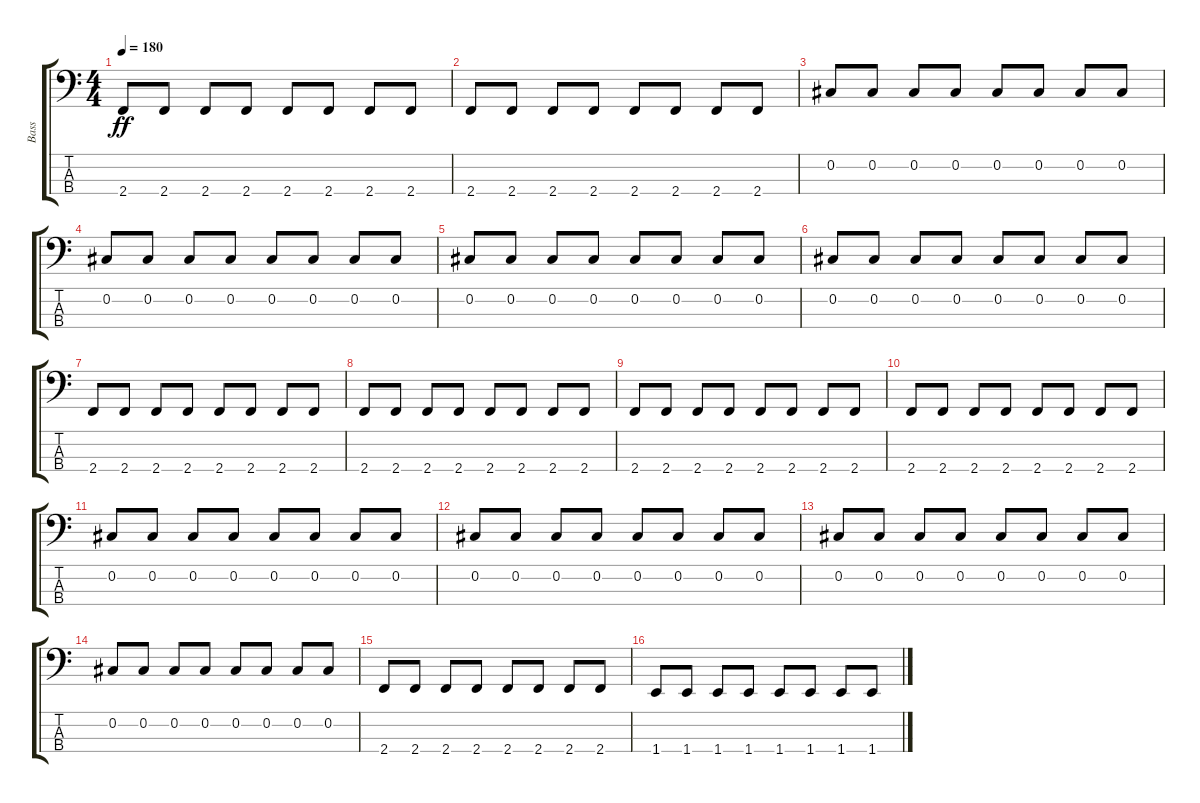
\track ("Bass" "Bass") {instrument electricbassfinger}
\staff {score tabs}
\tuning (Gb2 Db2 Ab1 Eb1) {hide}
\ts (4 4)
\tempo 180
\clef f4
\ks c
2.4.8{dy ff} 2.4.8 2.4.8 2.4.8 2.4.8 2.4.8 2.4.8 2.4.8 |
2.4.8 2.4.8 2.4.8 2.4.8 2.4.8 2.4.8 2.4.8 2.4.8 |
0.2.8 0.2.8 0.2.8 0.2.8 0.2.8 0.2.8 0.2.8 0.2.8 |
0.2.8 0.2.8 0.2.8 0.2.8 0.2.8 0.2.8 0.2.8 0.2.8 |
0.2.8 0.2.8 0.2.8 0.2.8 0.2.8 0.2.8 0.2.8 0.2.8 |
0.2.8 0.2.8 0.2.8 0.2.8 0.2.8 0.2.8 0.2.8 0.2.8 |
2.4.8 2.4.8 2.4.8 2.4.8 2.4.8 2.4.8 2.4.8 2.4.8 |
2.4.8 2.4.8 2.4.8 2.4.8 2.4.8 2.4.8 2.4.8 2.4.8 |
2.4.8 2.4.8 2.4.8 2.4.8 2.4.8 2.4.8 2.4.8 2.4.8 |
2.4.8 2.4.8 2.4.8 2.4.8 2.4.8 2.4.8 2.4.8 2.4.8 |
0.2.8 0.2.8 0.2.8 0.2.8 0.2.8 0.2.8 0.2.8 0.2.8 |
0.2.8 0.2.8 0.2.8 0.2.8 0.2.8 0.2.8 0.2.8 0.2.8 |
0.2.8 0.2.8 0.2.8 0.2.8 0.2.8 0.2.8 0.2.8 0.2.8 |
0.2.8 0.2.8 0.2.8 0.2.8 0.2.8 0.2.8 0.2.8 0.2.8 |
2.4.8 2.4.8 2.4.8 2.4.8 2.4.8 2.4.8 2.4.8 2.4.8 |
1.4.8 1.4.8 1.4.8 1.4.8 1.4.8 1.4.8 1.4.8 1.4.8
